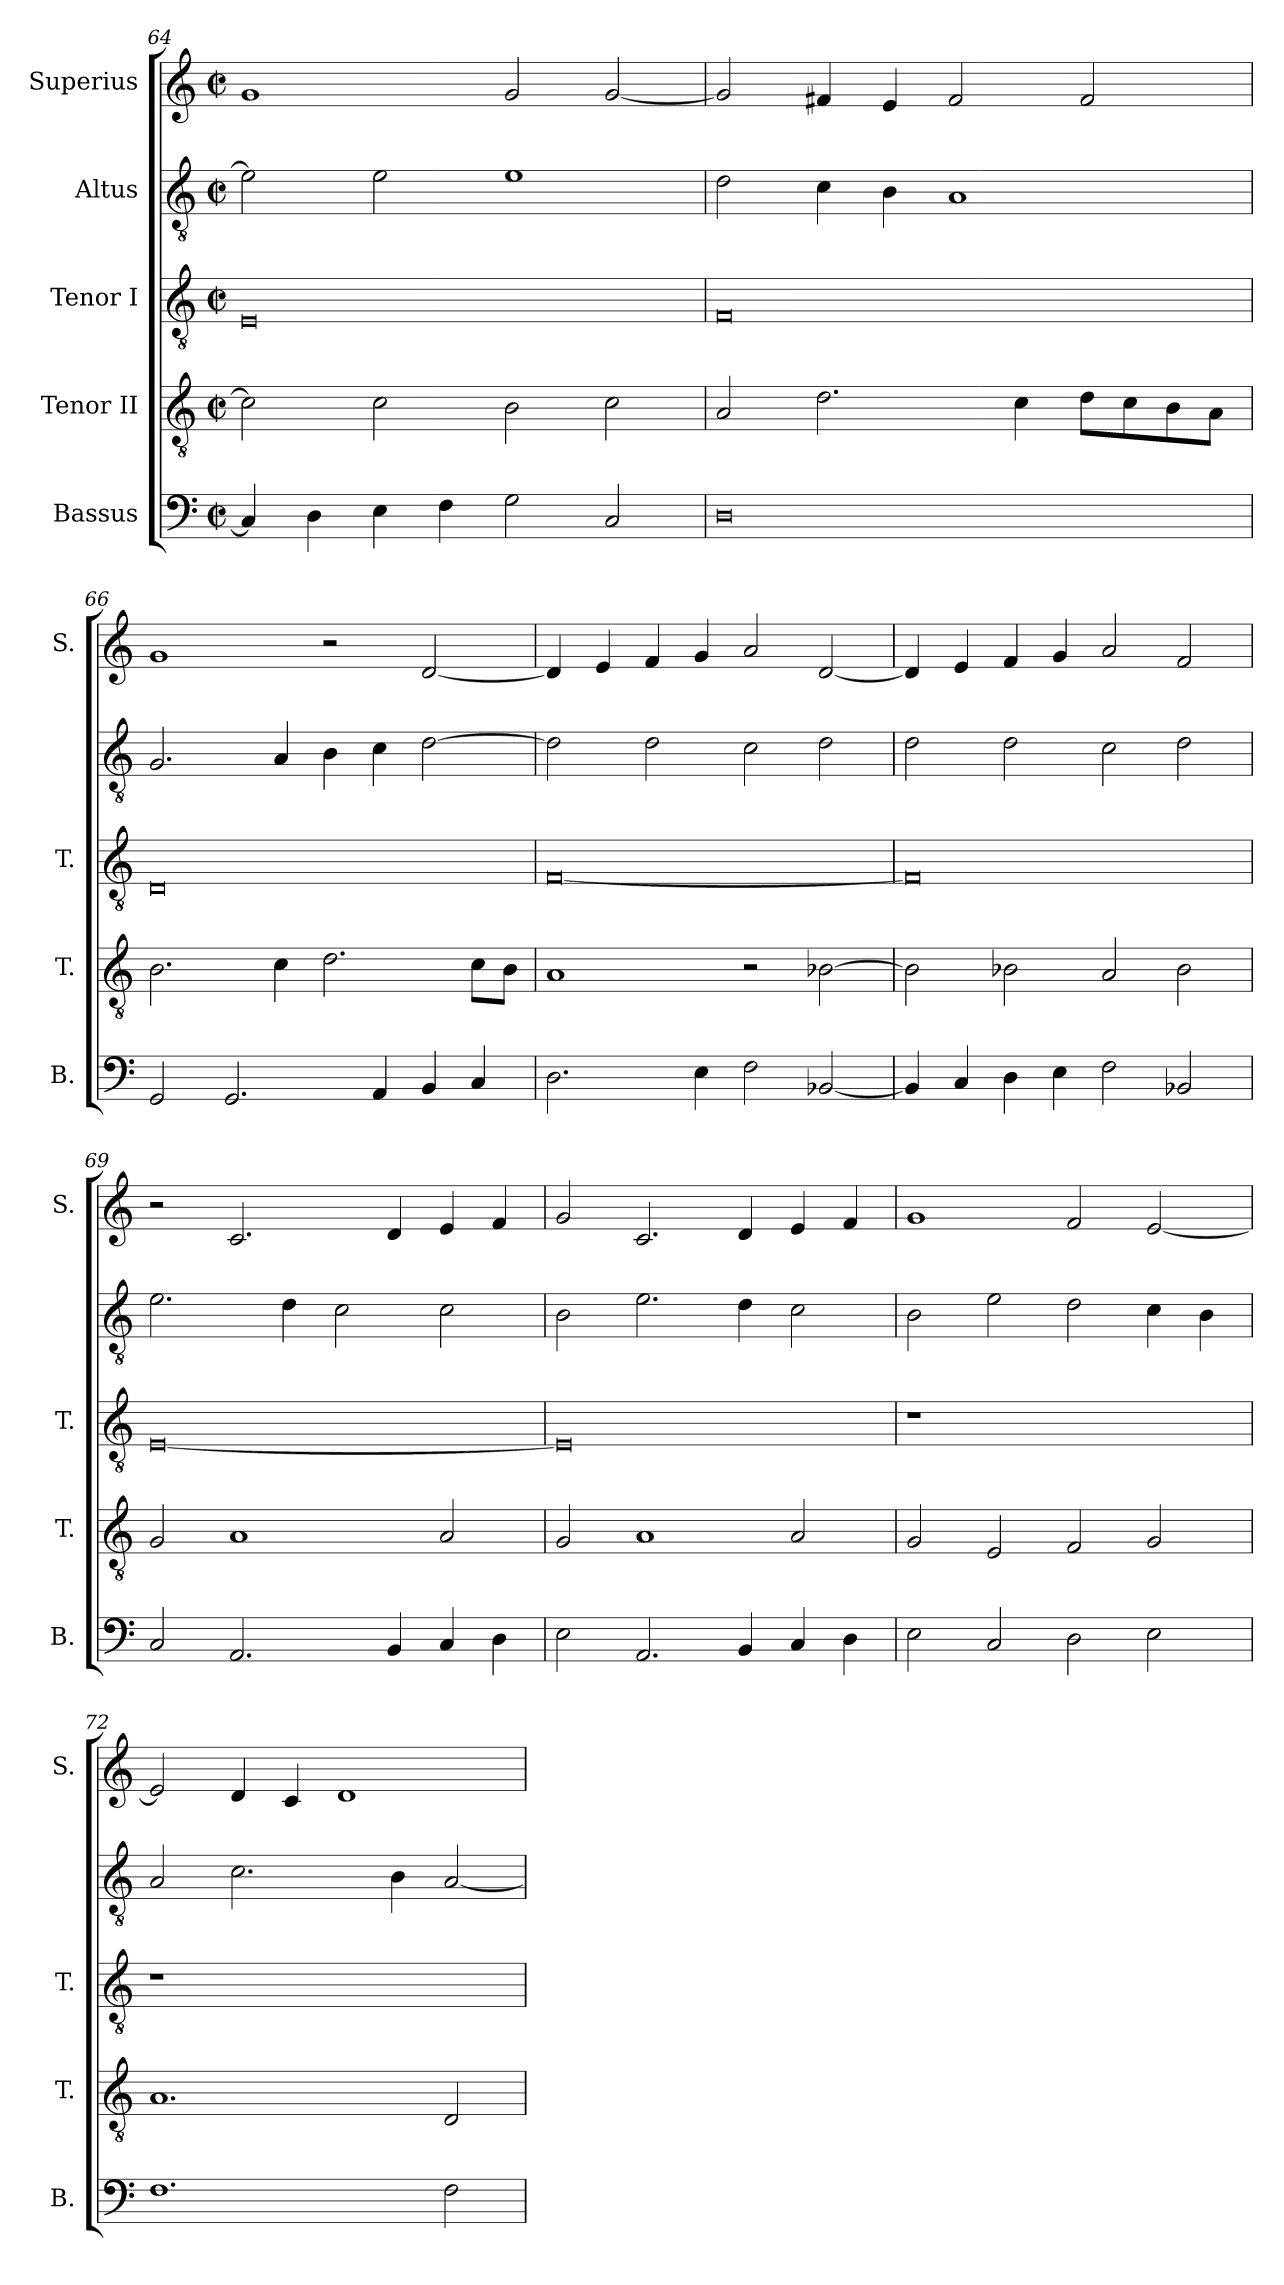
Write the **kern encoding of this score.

**kern	**kern	**kern	**kern	**kern
*part5	*part4	*part3	*part2	*part1
*staff5	*staff4	*staff3	*staff2	*staff1
*I"Bassus	*I"Tenor II	*I"Tenor I	*I"Altus	*I"Superius
*I'B.	*I'T.	*I'T.	*	*I'S.
*clefF4	*clefGv2	*clefGv2	*clefGv2	*clefG2
*	*ITrd7c12	*ITrd7c12	*ITrd7c12	*
*k[]	*k[]	*k[]	*k[]	*k[]
*C:	*C:	*C:	*C:	*C:
*M2/2	*M2/2	*M2/2	*M2/2	*M2/2
*met(c|)	*met(c|)	*met(c|)	*met(c|)	*met(c|)
=64	=64	=64	=64	=64
4Ci/]	2Ci\]	0EEi	2Ei\]	1gi
4Di\	.	.	.	.
4Ei\	2Ci\	.	2Ei\	.
4Fi\	.	.	.	.
2Gi\	2BBi\	.	1Ei	2gi/
2Ci/	2Ci\	.	.	[<2gi/
=65	=65	=65	=65	=65
0Di	2AAi/	0FFi	2Di\	2gi/]
.	2.Di\	.	4Ci\	4f#Xi/
.	.	.	4BBi\	4ei/
.	.	.	1AAi	2f#i/
.	4Ci\	.	.	.
.	8Di\L	.	.	2f#i/
.	8Ci\	.	.	.
.	8BBi\	.	.	.
.	8AAi\J	.	.	.
!!LO:LB:g=z
=66	=66	=66	=66	=66
2GGi/	2.BBi\	0DDi	2.GGi/	1gi
2.GGi/	.	.	.	.
.	4Ci\	.	4AAi/	.
.	2.Di\	.	4BBi\	2r
4AAi/	.	.	4Ci\	.
4BBi/	.	.	[>2Di\	[<2di/
4Ci/	8Ci\L	.	.	.
.	8BBi\J	.	.	.
=67	=67	=67	=67	=67
2.Di\	1AAi	[<0FFi	2Di\]	4di/]
.	.	.	.	4ei/
.	.	.	2Di\	4fi/
4Ei\	.	.	.	4gi/
2Fi\	2r	.	2Ci\	2ai/
[<2BB-Xi/	[>2BB-Xi\	.	2Di\	[<2di/
=68	=68	=68	=68	=68
4BB-i/]	2BB-i\]	0FFi]	2Di\	4di/]
4Ci/	.	.	.	4ei/
4Di\	2BB-Xi\	.	2Di\	4fi/
4Ei\	.	.	.	4gi/
2Fi\	2AAi/	.	2Ci\	2ai/
2BB-Xi/	2BB-i\	.	2Di\	2fi/
=69	=69	=69	=69	=69
2Ci/	2GGi/	[<0EEi	2.Ei\	2r
2.AAi/	1AAi	.	.	2.ci/
.	.	.	4Di\	.
.	.	.	2Ci\	.
4BBi/	.	.	.	4di/
4Ci/	2AAi/	.	2Ci\	4ei/
4Di\	.	.	.	4fi/
!!LO:PB:g=z
=70	=70	=70	=70	=70
2Ei\	2GGi/	0EEi]	2BBi\	2gi/
2.AAi/	1AAi	.	2.Ei\	2.ci/
4BBi/	.	.	4Di\	4di/
4Ci/	2AAi/	.	2Ci\	4ei/
4Di\	.	.	.	4fi/
=71	=71	=71	=71	=71
!	!	!LO:N:vis=1	!	!
2Ei\	2GGi/	1r	2BBi\	1gi
2Ci/	2EEi/	.	2Ei\	.
2Di\	2FFi/	1ryy	2Di\	2fi/
2Ei\	2GGi/	.	4Ci\	[<2ei/
.	.	.	4BBi\	.
=72	=72	=72	=72	=72
!	!	!LO:N:vis=1	!	!
1.Fi	1.AAi	1r	2AAi/	2ei/]
.	.	.	2.Ci\	4di/
.	.	.	.	4ci/
.	.	1ryy	.	1di
.	.	.	4BBi\	.
2Fi\	2DDi/	.	[<2AAi/	.
=	=	=	=	=
*-	*-	*-	*-	*-
